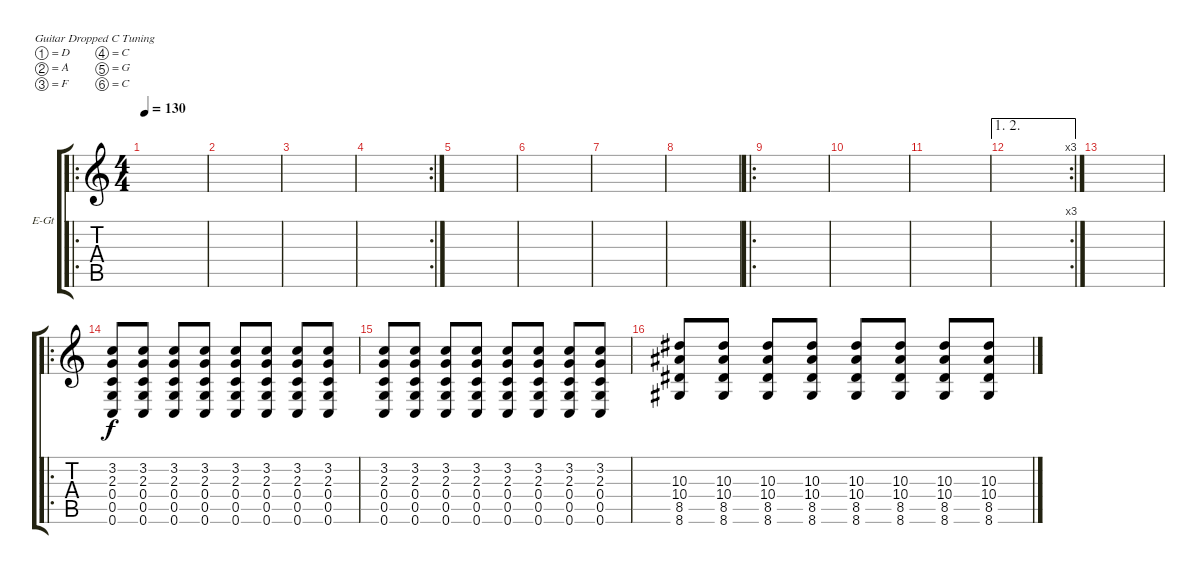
\defaultSystemsLayout 4
\bracketExtendMode groupsimilarinstruments
\firstSystemTrackNameOrientation horizontal
\otherSystemsTrackNameOrientation horizontal
\track ("Electric Guitar" "E-Gt") {instrument distortionguitar}
\staff {score tabs}
\tuning (D4 A3 F3 C3 G2 C2)
\ro
\ts (4 4)
\tempo 130
\clef g2
\scale
0.509881
\ks c
|
\scale
0.245059 |
\scale
0.245059 |
\rc 2
\scale
0.333333 |
\scale
0.362745 |
\scale
0.303922 |
\scale
0.322917 |
\scale
0.354167 |
\ro
|
|
|
\ae (1 2)
\rc 3
|
\scale
0.322917 |
\ro
\scale
0.373737 (0.6 0.5 0.4 2.3 3.2).8 (0.6 0.5 0.4 2.3 3.2).8 (0.6 0.5 0.4 2.3 3.2).8 (0.6 0.5 0.4 2.3 3.2).8 (0.6 0.5 0.4 2.3 3.2).8 (0.6 0.5 0.4 2.3 3.2).8 (0.6 0.5 0.4 2.3 3.2).8 (0.6 0.5 0.4 2.3 3.2).8 |
\scale
0.313131 (0.6 0.5 0.4 2.3 3.2).8 (0.6 0.5 0.4 2.3 3.2).8 (0.6 0.5 0.4 2.3 3.2).8 (0.6 0.5 0.4 2.3 3.2).8 (0.6 0.5 0.4 2.3 3.2).8 (0.6 0.5 0.4 2.3 3.2).8 (0.6 0.5 0.4 2.3 3.2).8 (0.6 0.5 0.4 2.3 3.2).8 |
\scale
0.313131 (8.6 8.5 10.4 10.3).8 (8.6 8.5 10.4 10.3).8 (8.6 8.5 10.4 10.3).8 (8.6 8.5 10.4 10.3).8 (8.6 8.5 10.4 10.3).8 (8.6 8.5 10.4 10.3).8 (8.6 8.5 10.4 10.3).8 (8.6 8.5 10.4 10.3).8
